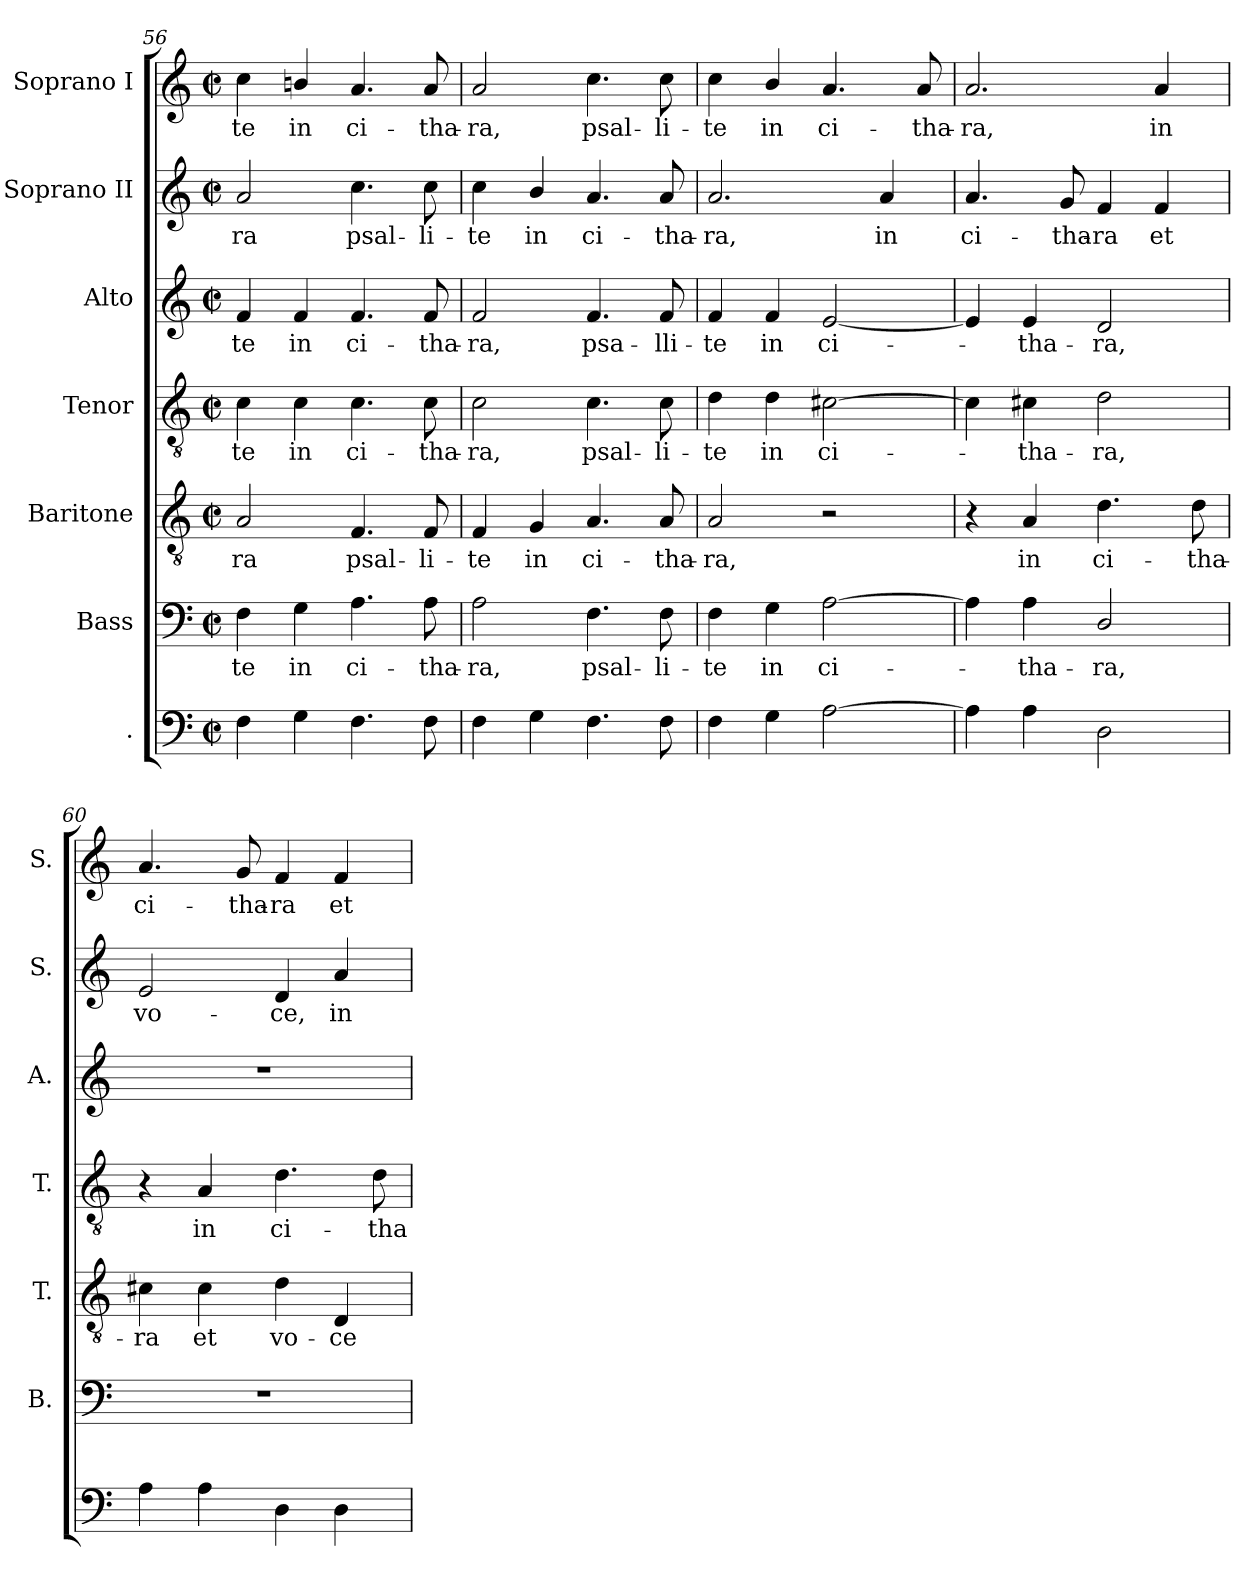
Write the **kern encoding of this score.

**kern	**kern	**text	**kern	**text	**kern	**text	**kern	**text	**kern	**text	**kern	**text
*part7	*part6	*part6	*part5	*part5	*part4	*part4	*part3	*part3	*part2	*part2	*part1	*part1
*staff7	*staff6	*staff6	*staff5	*staff5	*staff4	*staff4	*staff3	*staff3	*staff2	*staff2	*staff1	*staff1
*I".	*I"Bass	*	*I"Baritone	*	*I"Tenor	*	*I"Alto	*	*I"Soprano II	*	*I"Soprano I	*
*	*I'B.	*	*I'T.	*	*I'T.	*	*I'A.	*	*I'S.	*	*I'S.	*
*clefF4	*clefF4	*	*clefGv2	*	*clefGv2	*	*clefG2	*	*clefG2	*	*clefG2	*
*	*	*	*	*	*ITrd7c12	*	*	*	*	*	*	*
*k[]	*k[]	*	*k[]	*	*k[]	*	*k[]	*	*k[]	*	*k[]	*
*C:	*C:	*	*C:	*	*C:	*	*C:	*	*C:	*	*C:	*
*M2/2	*M2/2	*	*M2/2	*	*M2/2	*	*M2/2	*	*M2/2	*	*M2/2	*
*met(c|)	*met(c|)	*	*met(c|)	*	*met(c|)	*	*met(c|)	*	*met(c|)	*	*met(c|)	*
=56	=56	=56	=56	=56	=56	=56	=56	=56	=56	=56	=56	=56
!	!	!LO:LY:b:color=#000000	!	!	!	!	!	!	!	!	!	!
!	!	!	!	!LO:LY:b:color=#000000	!	!	!	!	!	!	!	!
!	!	!	!	!	!	!LO:LY:b:color=#000000	!	!	!	!	!	!
!	!	!	!	!	!	!	!	!LO:LY:b:color=#000000	!	!	!	!
!	!	!	!	!	!	!	!	!	!	!LO:LY:b:color=#000000	!	!
!	!	!	!	!	!	!	!	!	!	!	!	!LO:LY:b:color=#000000
4Fi\	4Fi\	-te	2Ai/	-ra	4Ci\	-te	4fi/	-te	2ai/	-ra	4cci\	-te
!	!	!LO:LY:b:color=#000000	!	!	!	!	!	!	!	!	!	!
!	!	!	!	!	!	!LO:LY:b:color=#000000	!	!	!	!	!	!
!	!	!	!	!	!	!	!	!LO:LY:b:color=#000000	!	!	!	!
!	!	!	!	!	!	!	!	!	!	!	!	!LO:LY:b:color=#000000
4Gi\	4Gi\	in	.	.	4Ci\	in	4fi/	in	.	.	4bni/	in
!	!	!LO:LY:b:color=#000000	!	!	!	!	!	!	!	!	!	!
!	!	!	!	!LO:LY:b:color=#000000	!	!	!	!	!	!	!	!
!	!	!	!	!	!	!LO:LY:b:color=#000000	!	!	!	!	!	!
!	!	!	!	!	!	!	!	!LO:LY:b:color=#000000	!	!	!	!
!	!	!	!	!	!	!	!	!	!	!LO:LY:b:color=#000000	!	!
!	!	!	!	!	!	!	!	!	!	!	!	!LO:LY:b:color=#000000
4.Fi\	4.Ai\	ci-	4.Fi/	psal-	4.Ci\	ci-	4.fi/	ci-	4.cci\	psal-	4.ai/	ci-
!	!	!LO:LY:b:color=#000000	!	!	!	!	!	!	!	!	!	!
!	!	!	!	!LO:LY:b:color=#000000	!	!	!	!	!	!	!	!
!	!	!	!	!	!	!LO:LY:b:color=#000000	!	!	!	!	!	!
!	!	!	!	!	!	!	!	!LO:LY:b:color=#000000	!	!	!	!
!	!	!	!	!	!	!	!	!	!	!LO:LY:b:color=#000000	!	!
!	!	!	!	!	!	!	!	!	!	!	!	!LO:LY:b:color=#000000
8Fi\	8Ai\	-tha-	8Fi/	-li-	8Ci\	-tha-	8fi/	-tha-	8cci\	-li-	8ai/	-tha-
=57	=57	=57	=57	=57	=57	=57	=57	=57	=57	=57	=57	=57
!	!	!LO:LY:b:color=#000000	!	!	!	!	!	!	!	!	!	!
!	!	!	!	!LO:LY:b:color=#000000	!	!	!	!	!	!	!	!
!	!	!	!	!	!	!LO:LY:b:color=#000000	!	!	!	!	!	!
!	!	!	!	!	!	!	!	!LO:LY:b:color=#000000	!	!	!	!
!	!	!	!	!	!	!	!	!	!	!LO:LY:b:color=#000000	!	!
!	!	!	!	!	!	!	!	!	!	!	!	!LO:LY:b:color=#000000
4Fi\	2Ai\	-ra,	4Fi/	-te	2Ci\	-ra,	2fi/	-ra,	4cci\	-te	2ai/	-ra,
!	!	!	!	!LO:LY:b:color=#000000	!	!	!	!	!	!	!	!
!	!	!	!	!	!	!	!	!	!	!LO:LY:b:color=#000000	!	!
4Gi\	.	.	4Gi/	in	.	.	.	.	4bi/	in	.	.
!	!	!LO:LY:b:color=#000000	!	!	!	!	!	!	!	!	!	!
!	!	!	!	!LO:LY:b:color=#000000	!	!	!	!	!	!	!	!
!	!	!	!	!	!	!LO:LY:b:color=#000000	!	!	!	!	!	!
!	!	!	!	!	!	!	!	!LO:LY:b:color=#000000	!	!	!	!
!	!	!	!	!	!	!	!	!	!	!LO:LY:b:color=#000000	!	!
!	!	!	!	!	!	!	!	!	!	!	!	!LO:LY:b:color=#000000
4.Fi\	4.Fi\	psal-	4.Ai/	ci-	4.Ci\	psal-	4.fi/	psa-	4.ai/	ci-	4.cci\	psal-
!	!	!LO:LY:b:color=#000000	!	!	!	!	!	!	!	!	!	!
!	!	!	!	!LO:LY:b:color=#000000	!	!	!	!	!	!	!	!
!	!	!	!	!	!	!LO:LY:b:color=#000000	!	!	!	!	!	!
!	!	!	!	!	!	!	!	!LO:LY:b:color=#000000	!	!	!	!
!	!	!	!	!	!	!	!	!	!	!LO:LY:b:color=#000000	!	!
!	!	!	!	!	!	!	!	!	!	!	!	!LO:LY:b:color=#000000
8Fi\	8Fi\	-li-	8Ai/	-tha-	8Ci\	-li-	8fi/	-lli-	8ai/	-tha-	8cci\	-li-
=58	=58	=58	=58	=58	=58	=58	=58	=58	=58	=58	=58	=58
!	!	!LO:LY:b:color=#000000	!	!	!	!	!	!	!	!	!	!
!	!	!	!	!LO:LY:b:color=#000000	!	!	!	!	!	!	!	!
!	!	!	!	!	!	!LO:LY:b:color=#000000	!	!	!	!	!	!
!	!	!	!	!	!	!	!	!LO:LY:b:color=#000000	!	!	!	!
!	!	!	!	!	!	!	!	!	!	!LO:LY:b:color=#000000	!	!
!	!	!	!	!	!	!	!	!	!	!	!	!LO:LY:b:color=#000000
4Fi\	4Fi\	-te	2Ai/	-ra,	4Di\	-te	4fi/	-te	2.ai/	-ra,	4cci\	-te
!	!	!LO:LY:b:color=#000000	!	!	!	!	!	!	!	!	!	!
!	!	!	!	!	!	!LO:LY:b:color=#000000	!	!	!	!	!	!
!	!	!	!	!	!	!	!	!LO:LY:b:color=#000000	!	!	!	!
!	!	!	!	!	!	!	!	!	!	!	!	!LO:LY:b:color=#000000
4Gi\	4Gi\	in	.	.	4Di\	in	4fi/	in	.	.	4bi/	in
!	!	!LO:LY:b:color=#000000	!	!	!	!	!	!	!	!	!	!
!	!	!	!	!	!	!LO:LY:b:color=#000000	!	!	!	!	!	!
!	!	!	!	!	!	!	!	!LO:LY:b:color=#000000	!	!	!	!
!	!	!	!	!	!	!	!	!	!	!	!	!LO:LY:b:color=#000000
[>2Ai\	[>2Ai\	ci-	2r	.	[>2C#Xi\	ci-	[<2ei/	ci-	.	.	4.ai/	ci-
!	!	!	!	!	!	!	!	!	!	!LO:LY:b:color=#000000	!	!
.	.	.	.	.	.	.	.	.	4ai/	in	.	.
!	!	!	!	!	!	!	!	!	!	!	!	!LO:LY:b:color=#000000
.	.	.	.	.	.	.	.	.	.	.	8ai/	-tha-
=59	=59	=59	=59	=59	=59	=59	=59	=59	=59	=59	=59	=59
!	!	!	!	!	!	!	!	!	!	!LO:LY:b:color=#000000	!	!
!	!	!	!	!	!	!	!	!	!	!	!	!LO:LY:b:color=#000000
4Ai\]	4Ai\]	.	4r	.	4C#i\]	.	4ei/]	.	4.ai/	ci-	2.ai/	-ra,
!	!	!LO:LY:b:color=#000000	!	!	!	!	!	!	!	!	!	!
!	!	!	!	!LO:LY:b:color=#000000	!	!	!	!	!	!	!	!
!	!	!	!	!	!	!LO:LY:b:color=#000000	!	!	!	!	!	!
!	!	!	!	!	!	!	!	!LO:LY:b:color=#000000	!	!	!	!
4Ai\	4Ai\	-tha-	4Ai/	in	4C#Xi\	-tha-	4ei/	-tha-	.	.	.	.
!	!	!	!	!	!	!	!	!	!	!LO:LY:b:color=#000000	!	!
.	.	.	.	.	.	.	.	.	8gi/	-tha-	.	.
!	!	!LO:LY:b:color=#000000	!	!	!	!	!	!	!	!	!	!
!	!	!	!	!LO:LY:b:color=#000000	!	!	!	!	!	!	!	!
!	!	!	!	!	!	!LO:LY:b:color=#000000	!	!	!	!	!	!
!	!	!	!	!	!	!	!	!LO:LY:b:color=#000000	!	!	!	!
!	!	!	!	!	!	!	!	!	!	!LO:LY:b:color=#000000	!	!
2Di\	2Di/	-ra,	4.di\	ci-	2Di\	-ra,	2di/	-ra,	4fi/	-ra	.	.
!	!	!	!	!	!	!	!	!	!	!LO:LY:b:color=#000000	!	!
!	!	!	!	!	!	!	!	!	!	!	!	!LO:LY:b:color=#000000
.	.	.	.	.	.	.	.	.	4fi/	et	4ai/	in
!	!	!	!	!LO:LY:b:color=#000000	!	!	!	!	!	!	!	!
.	.	.	8di\	-tha-	.	.	.	.	.	.	.	.
!!LO:PB:g=z
=60	=60	=60	=60	=60	=60	=60	=60	=60	=60	=60	=60	=60
!	!	!	!	!LO:LY:b:color=#000000	!	!	!	!	!	!	!	!
!	!	!	!	!	!	!	!	!	!	!LO:LY:b:color=#000000	!	!
!	!	!	!	!	!	!	!	!	!	!	!	!LO:LY:b:color=#000000
4Ai\	1r	.	4c#Xi\	-ra	4r	.	1r	.	2ei/	vo-	4.ai/	ci-
!	!	!	!	!LO:LY:b:color=#000000	!	!	!	!	!	!	!	!
!	!	!	!	!	!	!LO:LY:b:color=#000000	!	!	!	!	!	!
4Ai\	.	.	4c#i\	et	4AAi/	in	.	.	.	.	.	.
!	!	!	!	!	!	!	!	!	!	!	!	!LO:LY:b:color=#000000
.	.	.	.	.	.	.	.	.	.	.	8gi/	-tha-
!	!	!	!	!LO:LY:b:color=#000000	!	!	!	!	!	!	!	!
!	!	!	!	!	!	!LO:LY:b:color=#000000	!	!	!	!	!	!
!	!	!	!	!	!	!	!	!	!	!LO:LY:b:color=#000000	!	!
!	!	!	!	!	!	!	!	!	!	!	!	!LO:LY:b:color=#000000
4Di\	.	.	4di\	vo-	4.Di\	ci-	.	.	4di/	-ce,	4fi/	-ra
!	!	!	!	!LO:LY:b:color=#000000	!	!	!	!	!	!	!	!
!	!	!	!	!	!	!	!	!	!	!LO:LY:b:color=#000000	!	!
!	!	!	!	!	!	!	!	!	!	!	!	!LO:LY:b:color=#000000
4Di\	.	.	4Di/	-ce	.	.	.	.	4ai/	in	4fi/	et
!	!	!	!	!	!	!LO:LY:b:color=#000000	!	!	!	!	!	!
.	.	.	.	.	8Di\	-tha-	.	.	.	.	.	.
=	=	=	=	=	=	=	=	=	=	=	=	=
*-	*-	*-	*-	*-	*-	*-	*-	*-	*-	*-	*-	*-
